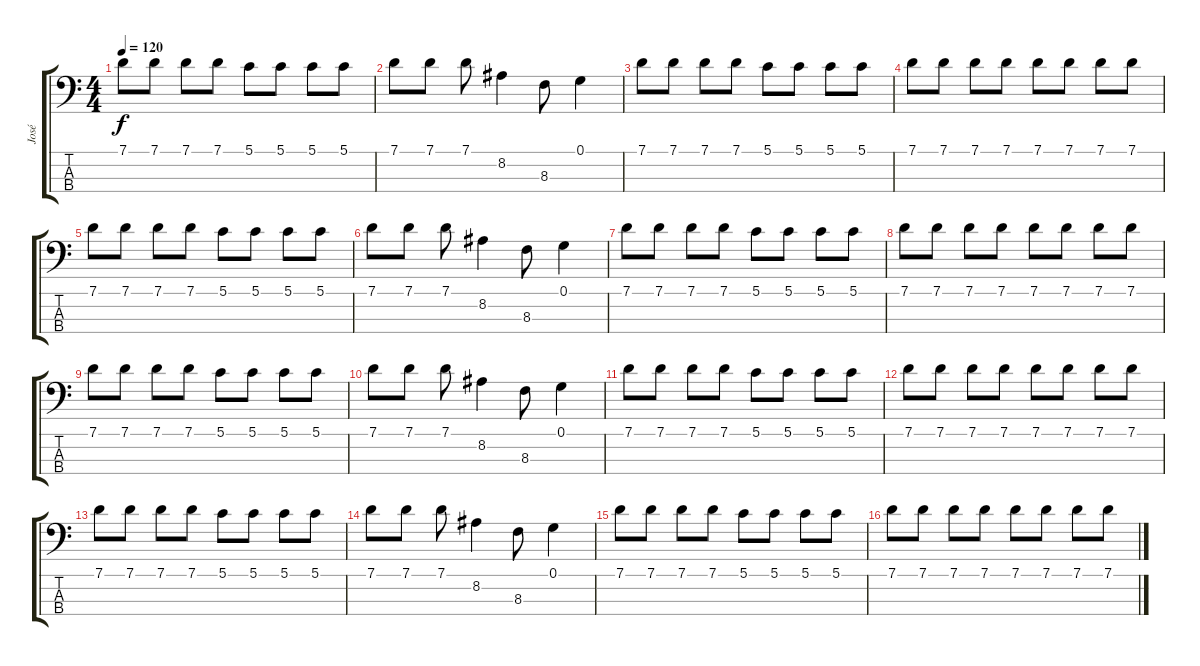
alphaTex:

\track ("José" "José") {instrument electricbassfinger}
\staff {score tabs}
\tuning (G2 D2 A1 E1) {hide}
\ts (4 4)
\tempo 120
\clef f4
\ks c
7.1.8{dy f instrument electricbassfinger} 7.1.8 7.1.8 7.1.8 5.1.8 5.1.8 5.1.8 5.1.8 |
7.1.8 7.1.8 7.1.8 8.2.4 8.3.8 0.1.4 |
7.1.8 7.1.8 7.1.8 7.1.8 5.1.8 5.1.8 5.1.8 5.1.8 |
7.1.8 7.1.8 7.1.8 7.1.8 7.1.8 7.1.8 7.1.8 7.1.8 |
7.1.8 7.1.8 7.1.8 7.1.8 5.1.8 5.1.8 5.1.8 5.1.8 |
7.1.8 7.1.8 7.1.8 8.2.4 8.3.8 0.1.4 |
7.1.8 7.1.8 7.1.8 7.1.8 5.1.8 5.1.8 5.1.8 5.1.8 |
7.1.8 7.1.8 7.1.8 7.1.8 7.1.8 7.1.8 7.1.8 7.1.8 |
7.1.8 7.1.8 7.1.8 7.1.8 5.1.8 5.1.8 5.1.8 5.1.8 |
7.1.8 7.1.8 7.1.8 8.2.4 8.3.8 0.1.4 |
7.1.8 7.1.8 7.1.8 7.1.8 5.1.8 5.1.8 5.1.8 5.1.8 |
7.1.8 7.1.8 7.1.8 7.1.8 7.1.8 7.1.8 7.1.8 7.1.8 |
7.1.8 7.1.8 7.1.8 7.1.8 5.1.8 5.1.8 5.1.8 5.1.8 |
7.1.8 7.1.8 7.1.8 8.2.4 8.3.8 0.1.4 |
7.1.8 7.1.8 7.1.8 7.1.8 5.1.8 5.1.8 5.1.8 5.1.8 |
7.1.8 7.1.8 7.1.8 7.1.8 7.1.8 7.1.8 7.1.8 7.1.8
